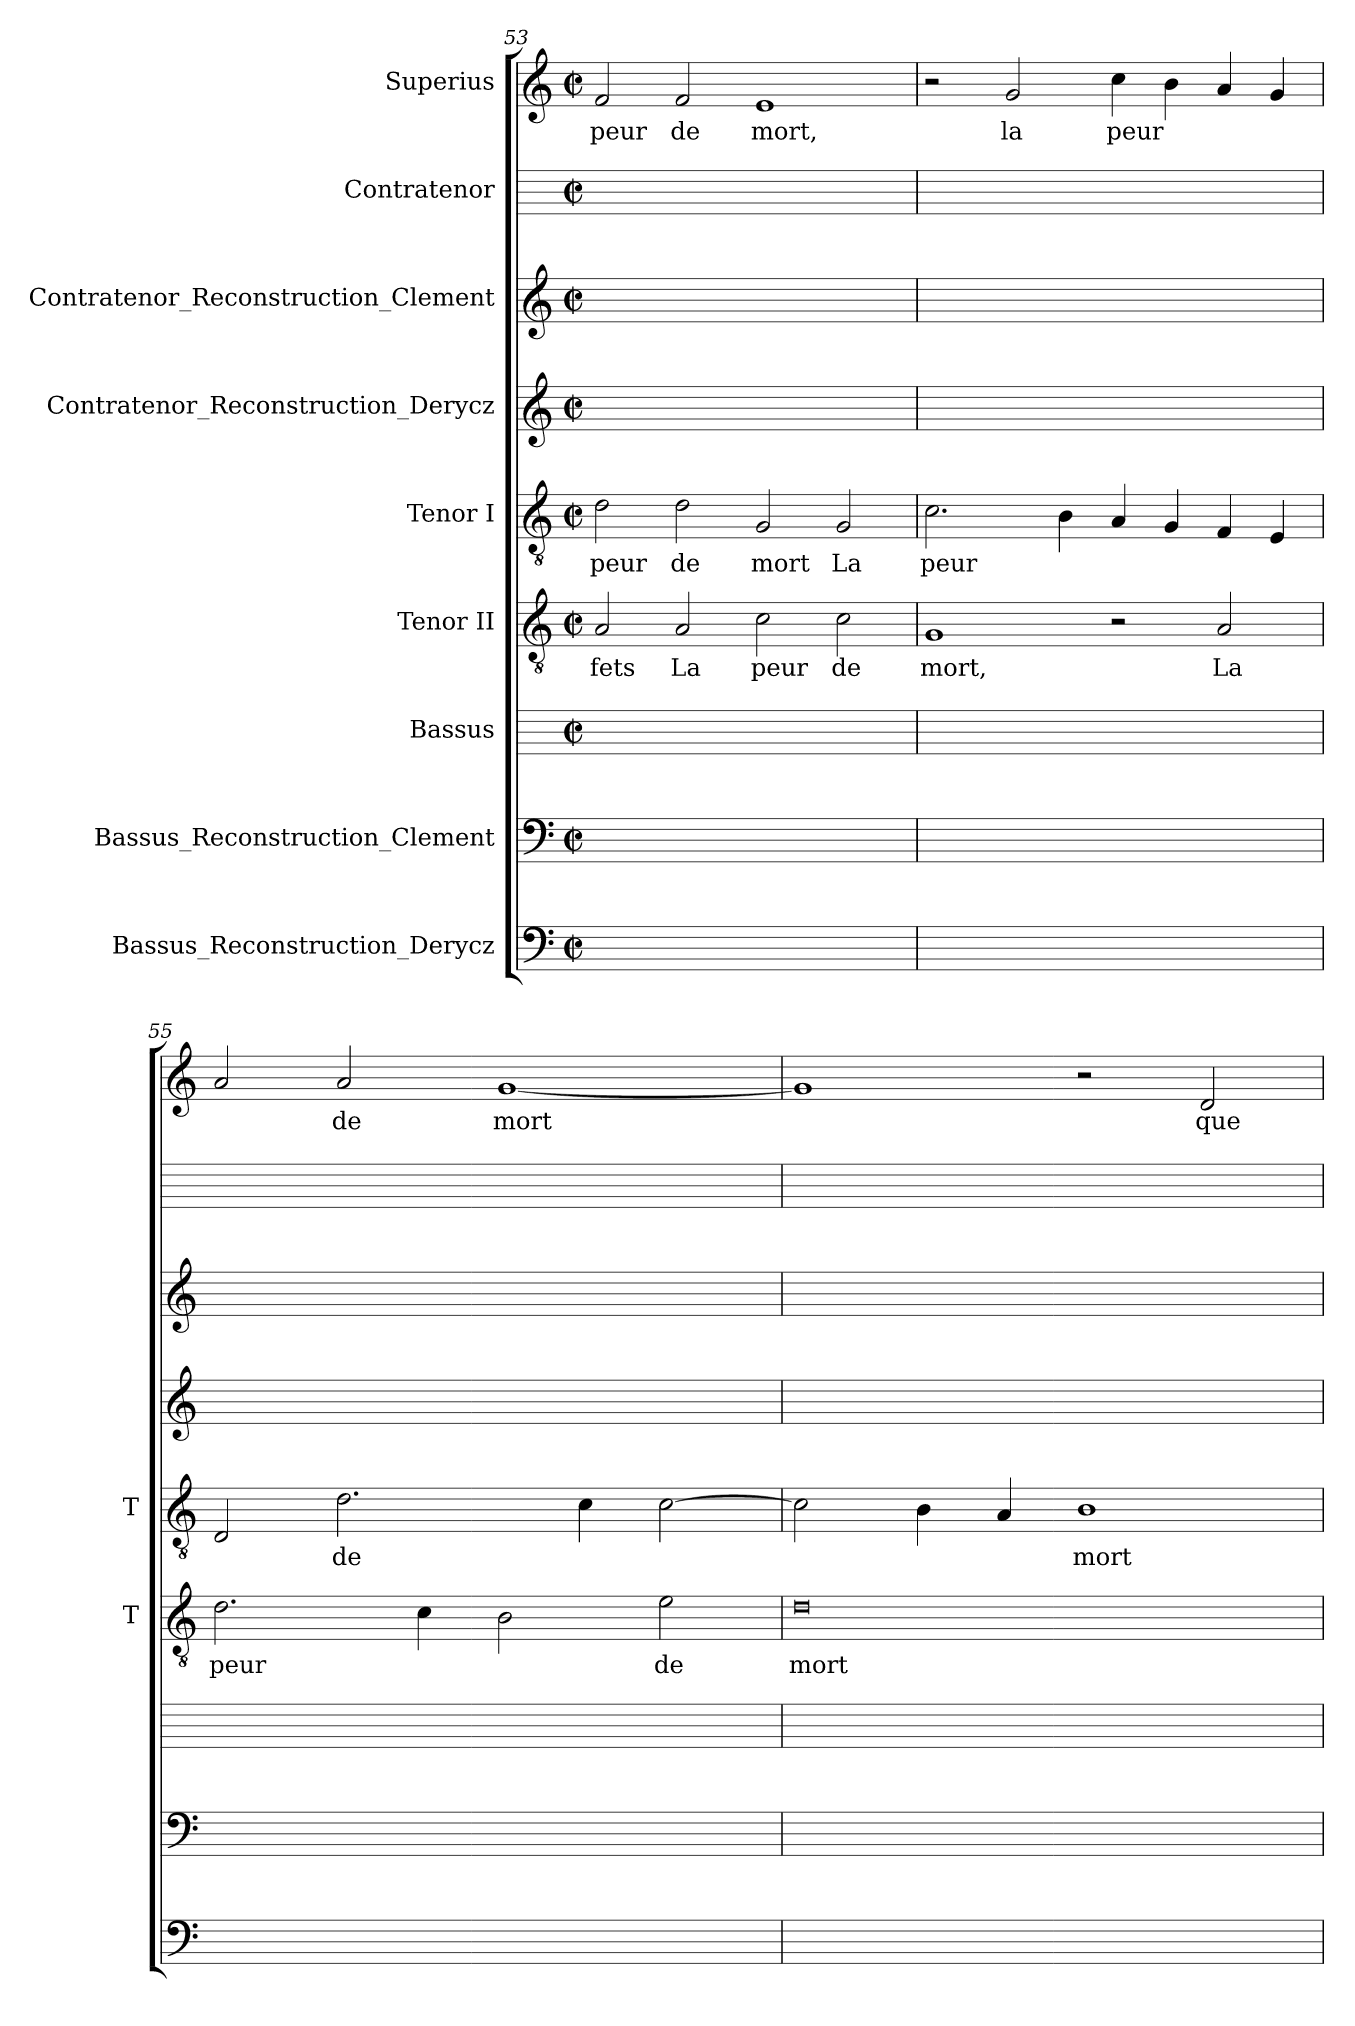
**kern	**kern	**kern	**kern	**text	**kern	**text	**kern	**kern	**kern	**kern	**text
*part9	*part8	*part7	*part6	*part6	*part5	*part5	*part4	*part3	*part2	*part1	*part1
*staff9	*staff8	*staff7	*staff6	*staff6	*staff5	*staff5	*staff4	*staff3	*staff2	*staff1	*staff1
*I"Bassus_Reconstruction_Derycz	*I"Bassus_Reconstruction_Clement	*I"Bassus	*I"Tenor II	*	*I"Tenor I	*	*I"Contratenor_Reconstruction_Derycz	*I"Contratenor_Reconstruction_Clement	*I"Contratenor	*I"Superius	*
*	*	*	*I'T	*	*I'T	*	*	*	*	*	*
*clefF4	*clefF4	*	*clefGv2	*	*clefGv2	*	*clefG2	*clefG2	*	*clefG2	*
*k[]	*k[]	*	*k[]	*	*k[]	*	*k[]	*k[]	*	*k[]	*
*C:	*C:	*	*C:	*	*C:	*	*C:	*C:	*	*C:	*
*M2/2	*M2/2	*M2/2	*M2/2	*	*M2/2	*	*M2/2	*M2/2	*M2/2	*M2/2	*
*met(c|)	*met(c|)	*met(c|)	*met(c|)	*	*met(c|)	*	*met(c|)	*met(c|)	*met(c|)	*met(c|)	*
=53	=53	=53	=53	=53	=53	=53	=53	=53	=53	=53	=53
0ryy	0ryy	0ryy	2A	-fets	2d	-peur	0ryy	0ryy	0ryy	2f	-peur
.	.	.	2A	-La	2d	-de	.	.	.	2f	-de
.	.	.	2c	-peur	2G	-mort	.	.	.	1e	-mort,
.	.	.	2c	-de	2G	-La	.	.	.	.	.
!!LO:PB:g=z
=54	=54	=54	=54	=54	=54	=54	=54	=54	=54	=54	=54
0ryy	0ryy	0ryy	1G	-mort,	2.c	-peur	0ryy	0ryy	0ryy	2r	.
.	.	.	.	.	.	.	.	.	.	2g	-la
.	.	.	.	.	4B	.	.	.	.	.	.
.	.	.	2r	.	4A	.	.	.	.	4cc	-peur
.	.	.	.	.	4G	.	.	.	.	4b	.
.	.	.	2A	-La	4F	.	.	.	.	4a	.
.	.	.	.	.	4E	.	.	.	.	4g	.
=55	=55	=55	=55	=55	=55	=55	=55	=55	=55	=55	=55
0ryy	0ryy	0ryy	2.d	-peur	2D	.	0ryy	0ryy	0ryy	2a	.
.	.	.	.	.	2.d	-de	.	.	.	2a	-de
.	.	.	4c	.	.	.	.	.	.	.	.
.	.	.	2B	.	.	.	.	.	.	[1g	-mort
.	.	.	.	.	4c	.	.	.	.	.	.
.	.	.	2e	-de	[2c	.	.	.	.	.	.
=56	=56	=56	=56	=56	=56	=56	=56	=56	=56	=56	=56
0ryy	0ryy	0ryy	0d	-mort	2c]	.	0ryy	0ryy	0ryy	1g]	.
.	.	.	.	.	4B	.	.	.	.	.	.
.	.	.	.	.	4A	.	.	.	.	.	.
.	.	.	.	.	1B	-mort	.	.	.	2r	.
.	.	.	.	.	.	.	.	.	.	2d	-que
=	=	=	=	=	=	=	=	=	=	=	=
*-	*-	*-	*-	*-	*-	*-	*-	*-	*-	*-	*-
